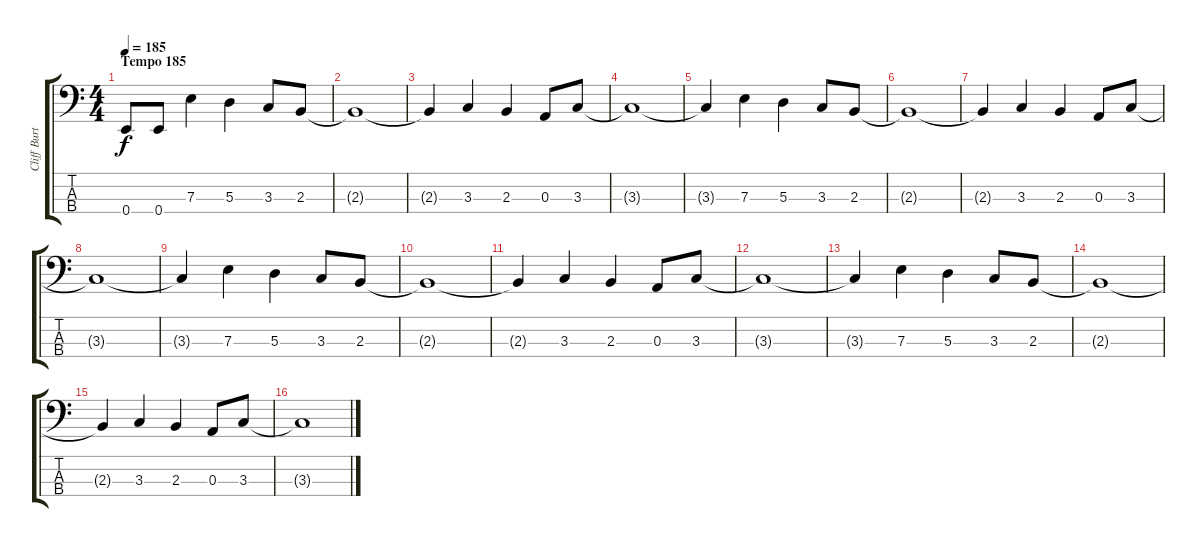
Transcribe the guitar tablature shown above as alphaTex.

\track ("Cliff Burton (Bass)" "Cliff Burt") {instrument electricbasspick}
\staff {score tabs}
\tuning (G2 D2 A1 E1) {hide}
\ts (4 4)
\section ("" "Tempo 185")
\tempo 185
\clef f4
\ks c
0.4.8{dy f} 0.4.8 7.3.4 5.3.4 3.3.8 2.3.8 |
2.3{t}.1 |
2.3{t}.4 3.3.4 2.3.4 0.3.8 3.3.8 |
3.3{t}.1 |
3.3{t}.4 7.3.4 5.3.4 3.3.8 2.3.8 |
2.3{t}.1 |
2.3{t}.4 3.3.4 2.3.4 0.3.8 3.3.8 |
3.3{t}.1 |
3.3{t}.4 7.3.4 5.3.4 3.3.8 2.3.8 |
2.3{t}.1 |
2.3{t}.4 3.3.4 2.3.4 0.3.8 3.3.8 |
3.3{t}.1 |
3.3{t}.4 7.3.4 5.3.4 3.3.8 2.3.8 |
2.3{t}.1 |
2.3{t}.4 3.3.4 2.3.4 0.3.8 3.3.8 |
3.3{t}.1
